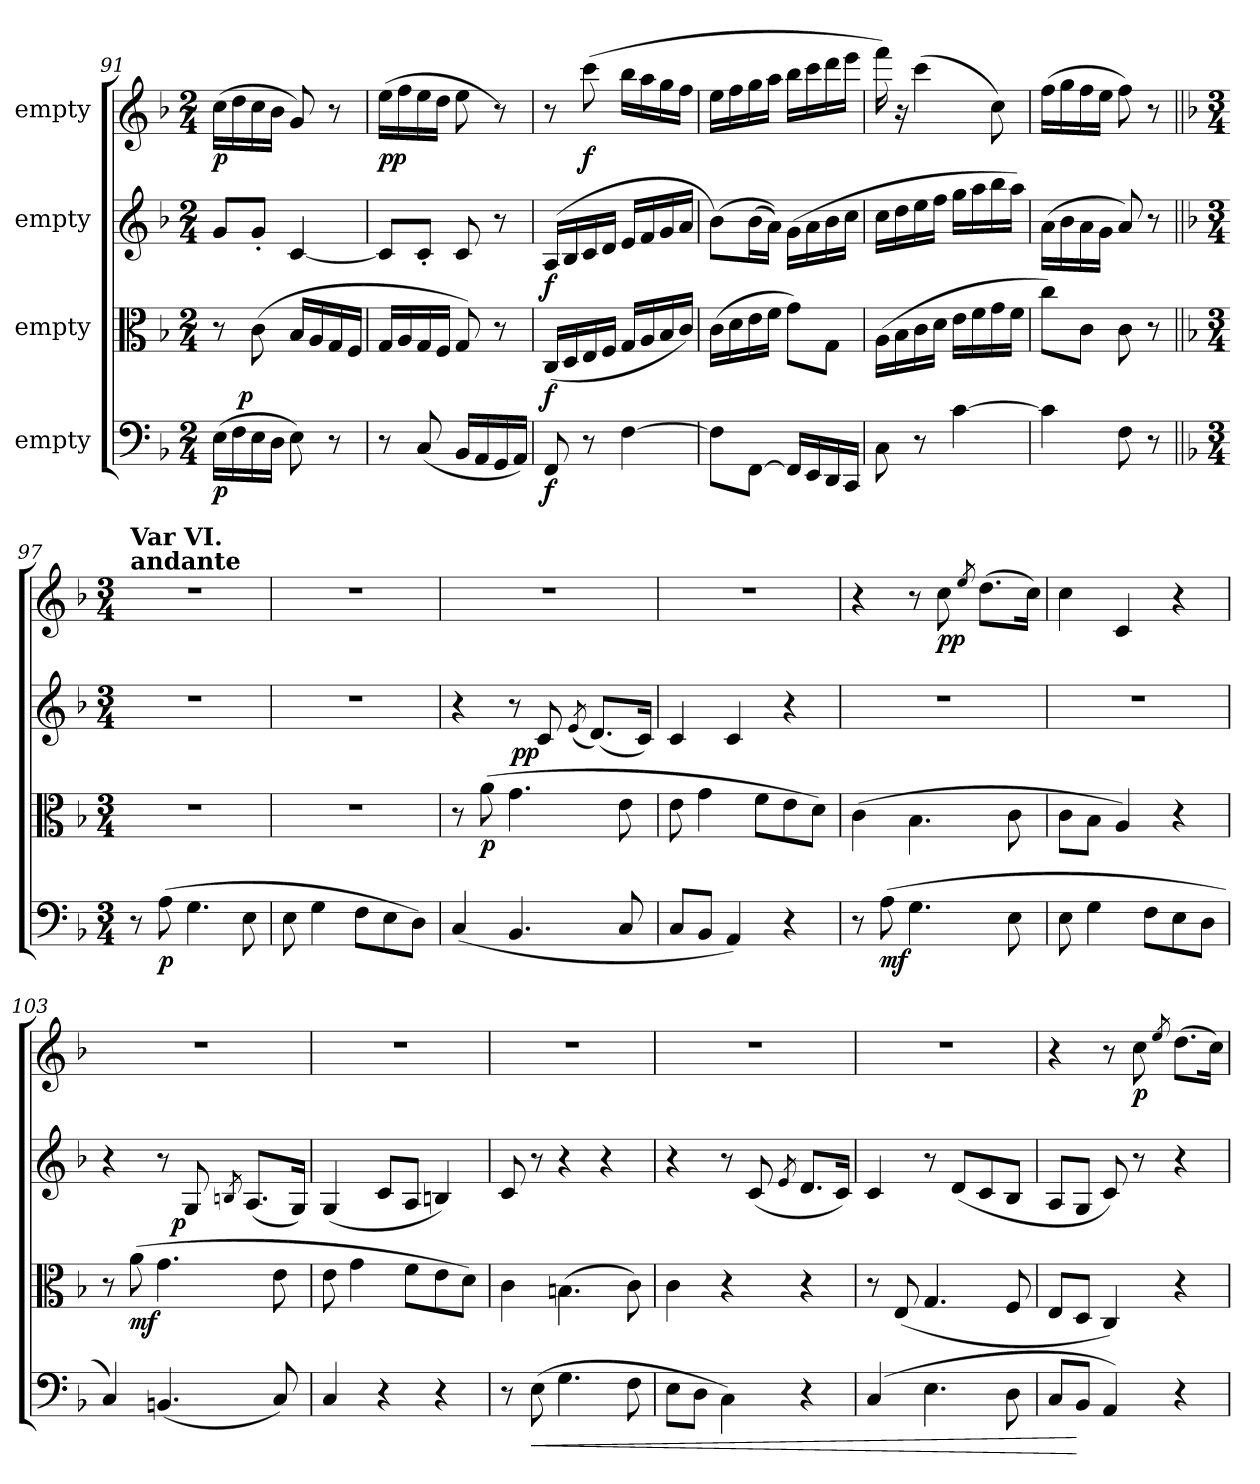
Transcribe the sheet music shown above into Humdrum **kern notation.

**kern	**dynam	**kern	**dynam	**kern	**dynam	**kern	**dynam
*part4	*part4	*part3	*part3	*part2	*part2	*part1	*part1
*staff4	*staff4	*staff3	*staff3	*staff2	*staff2	*staff1	*staff1
*I"empty	*	*I"empty	*	*I"empty	*	*I"empty	*
*clefF4	*	*clefC3	*	*clefG2	*	*clefG2	*
*k[b-]	*	*k[b-]	*	*k[b-]	*	*k[b-]	*
*M2/4	*	*M2/4	*	*M2/4	*	*M2/4	*
=91	=91	=91	=91	=91	=91	=91	=91
(16E\LL	p	8r	.	8g/L	.	(16cc\LL	p
16F\	.	.	.	.	.	16dd\	.
!	!	!	!LO:DY:rj	!	!	!	!
16E\	.	(<8c\	p	8g'/J	.	16cc\	.
16D\JJ	.	.	.	.	.	16b-\JJ	.
8E\)	.	16B-/LL	.	[4c/	.	8g/)	.
.	.	16A/	.	.	.	.	.
8r	.	16G/	.	.	.	8r	.
.	.	16F/JJ	.	.	.	.	.
=92	=92	=92	=92	=92	=92	=92	=92
8r	.	16G/LL	.	8c/L]	.	(16ee\LL	pp
.	.	16A/	.	.	.	16ff\	.
(8C/	.	16G/	.	8c'/J	.	16ee\	.
.	.	16F/JJ	.	.	.	16dd\JJ	.
16BB-/LL	.	8G/)	.	8c/	.	8ee\	.
16AA/	.	.	.	.	.	.	.
16GG/	.	8r	.	8r	.	8r)	.
16AA/JJ)	.	.	.	.	.	.	.
=93	=93	=93	=93	=93	=93	=93	=93
8FF/	f	(16C/LL	f	(<16A/LL	f	8r	.
.	.	16D/	.	16B-/	.	.	.
8r	.	16E/	.	16c/	.	(8ccc\	f
.	.	16F/JJ	.	16d/JJ	.	.	.
[4F\	.	16G/LL	.	16e/LL	.	16bb-\LL	.
.	.	16A/	.	16f/	.	16aa\	.
.	.	16B-/	.	16g/	.	16gg\	.
.	.	16c/JJ)	.	16a/JJ	.	16ff\JJ	.
=94	=94	=94	=94	=94	=94	=94	=94
8F\L]	.	(16c\LL	.	(8b-\L)	.	16ee\LL	.
.	.	16d\	.	.	.	16ff\	.
[8FF\J	.	16e\	.	(16b-\L	.	16gg\	.
.	.	16f\JJ	.	16a\JJ))	.	16aa\JJ	.
16FF/LL]	.	8g\L)	.	(16g\LL	.	16bb-\LL	.
16EE/	.	.	.	16a\	.	16ccc\	.
16DD/	.	8G\J	.	16b-\	.	16ddd\	.
16CC/JJ	.	.	.	16cc\JJ	.	16eee\JJ	.
=95	=95	=95	=95	=95	=95	=95	=95
8C\	.	(16A\LL	.	16cc\LL	.	16fff\)	.
.	.	16B-\	.	16dd\	.	16r	.
8r	.	16c\	.	16ee\	.	(4ccc\	.
.	.	16d\JJ	.	16ff\JJ	.	.	.
[4c\	.	16e\LL	.	16gg\LL	.	.	.
.	.	16f\	.	16aa\	.	.	.
.	.	16g\	.	16bb-\	.	8cc\)	.
.	.	16f\JJ	.	16aa\JJ)	.	.	.
=96	=96	=96	=96	=96	=96	=96	=96
4c\]	.	8cc\L)	.	(16a\LL	.	(16ff\LL	.
.	.	.	.	16b-\	.	16gg\	.
.	.	8c\J	.	16a\	.	16ff\	.
.	.	.	.	16g\JJ	.	16ee\JJ	.
8F\	.	8c\	.	8a/)	.	8ff\)	.
8r	.	8r	.	8r	.	8r	.
=97||	=97||	=97||	=97||	=97||	=97||	=97||	=97||
*k[b-]	*	*k[b-]	*	*k[b-]	*	*k[b-]	*
*M3/4	*	*M3/4	*	*M3/4	*	*M3/4	*
!	!	!	!	!	!	!LO:TX:a:B:t=andante	!
!	!	!	!	!	!	!LO:TX:a:B:t=Var VI.	!
8r	.	2.r	.	2.r	.	2.r	.
(8A\	p	.	.	.	.	.	.
4.G\	.	.	.	.	.	.	.
8E\	.	.	.	.	.	.	.
=98	=98	=98	=98	=98	=98	=98	=98
8E\	.	2.r	.	2.r	.	2.r	.
4G\	.	.	.	.	.	.	.
8F\L	.	.	.	.	.	.	.
8E\	.	.	.	.	.	.	.
8D\J)	.	.	.	.	.	.	.
=99	=99	=99	=99	=99	=99	=99	=99
(4C/	.	8r	.	4r	.	2.r	.
.	.	(8a\	p	.	.	.	.
4.BB-/	.	4.g\	.	8r	.	.	.
!	!	!	!	!	!LO:DY:rj	!	!
.	.	.	.	8c/	pp	.	.
.	.	.	.	(8qe/	.	.	.
.	.	.	.	(8.d/L)	.	.	.
8C/	.	8e\	.	.	.	.	.
.	.	.	.	16c/Jk)	.	.	.
=100	=100	=100	=100	=100	=100	=100	=100
8C/L	.	8e\	.	4c/	.	2.r	.
8BB-/J	.	4g\	.	.	.	.	.
4AA/)	.	.	.	4c/	.	.	.
.	.	8f\L	.	.	.	.	.
4r	.	8e\	.	4r	.	.	.
.	.	8d\J)	.	.	.	.	.
=101	=101	=101	=101	=101	=101	=101	=101
8r	.	(4c\	.	2.r	.	4r	.
(8A\	mf	.	.	.	.	.	.
4.G\	.	4.B-\	.	.	.	8r	.
.	.	.	.	.	.	8cc\	pp
.	.	.	.	.	.	8qee/	.
.	.	.	.	.	.	(8.dd\L	.
8E\	.	8c\	.	.	.	.	.
.	.	.	.	.	.	16cc\Jk)	.
=102	=102	=102	=102	=102	=102	=102	=102
8E\	.	8c\L	.	2.r	.	4cc\	.
4G\	.	8B-\J	.	.	.	.	.
.	.	4A/)	.	.	.	4c/	.
8F\L	.	.	.	.	.	.	.
8E\	.	4r	.	.	.	4r	.
8D\J	.	.	.	.	.	.	.
=103	=103	=103	=103	=103	=103	=103	=103
4C/)	.	8r	.	4r	.	2.r	.
.	.	(8a\	mf	.	.	.	.
(4.BBn/	.	4.g\	.	8r	.	.	.
!	!	!	!	!	!LO:DY:rj	!	!
.	.	.	.	8G/	p	.	.
.	.	.	.	8qBn/	.	.	.
.	.	.	.	(8.A/L	.	.	.
8C/)	.	8e\	.	.	.	.	.
.	.	.	.	16G/Jk)	.	.	.
=104	=104	=104	=104	=104	=104	=104	=104
4C/	.	8e\	.	(4G/	.	2.r	.
.	.	4g\	.	.	.	.	.
4r	.	.	.	8c/L	.	.	.
.	.	8f\L	.	8A/J	.	.	.
4r	.	8e\	.	4Bn/)	.	.	.
.	.	8d\J)	.	.	.	.	.
=105	=105	=105	=105	=105	=105	=105	=105
8r	.	4c\	.	8c/	.	2.r	.
!	!LO:HP:b	!	!	!	!	!	!
(8E\	<	.	.	8r	.	.	.
4.G\	.	(4.Bn\	.	4r	.	.	.
.	.	.	.	4r	.	.	.
8F\	.	8c\)	.	.	.	.	.
=106	=106	=106	=106	=106	=106	=106	=106
8E\L	.	4c\	.	4r	.	2.r	.
8D\J	.	.	.	.	.	.	.
4C\)	.	4r	.	8r	.	.	.
.	.	.	.	(8c/	.	.	.
.	.	.	.	8qe/	.	.	.
4r	.	4r	.	8.d/L	.	.	.
.	.	.	.	16c/Jk)	.	.	.
=107	=107	=107	=107	=107	=107	=107	=107
(<4C/	.	8r	.	4c/	.	2.r	.
.	.	(8E/	.	.	.	.	.
4.E\	.	4.G/	.	8r	.	.	.
.	.	.	.	(8d/L	.	.	.
.	.	.	.	8c/	.	.	.
8D\	.	8F/	.	8B-/J	.	.	.
=108	=108	=108	=108	=108	=108	=108	=108
8C/L	.	8E/L	.	8A/L	.	4r	.
8BB-/J	[	8D/J	.	8G/J	.	.	.
4AA/)	.	4C/)	.	8c/)	.	8r	.
.	.	.	.	8r	.	8cc\	p
.	.	.	.	.	.	8qee/	.
4r	.	4r	.	4r	.	(8.dd\L	.
.	.	.	.	.	.	16cc\Jk)	.
=	=	=	=	=	=	=	=
*-	*-	*-	*-	*-	*-	*-	*-
